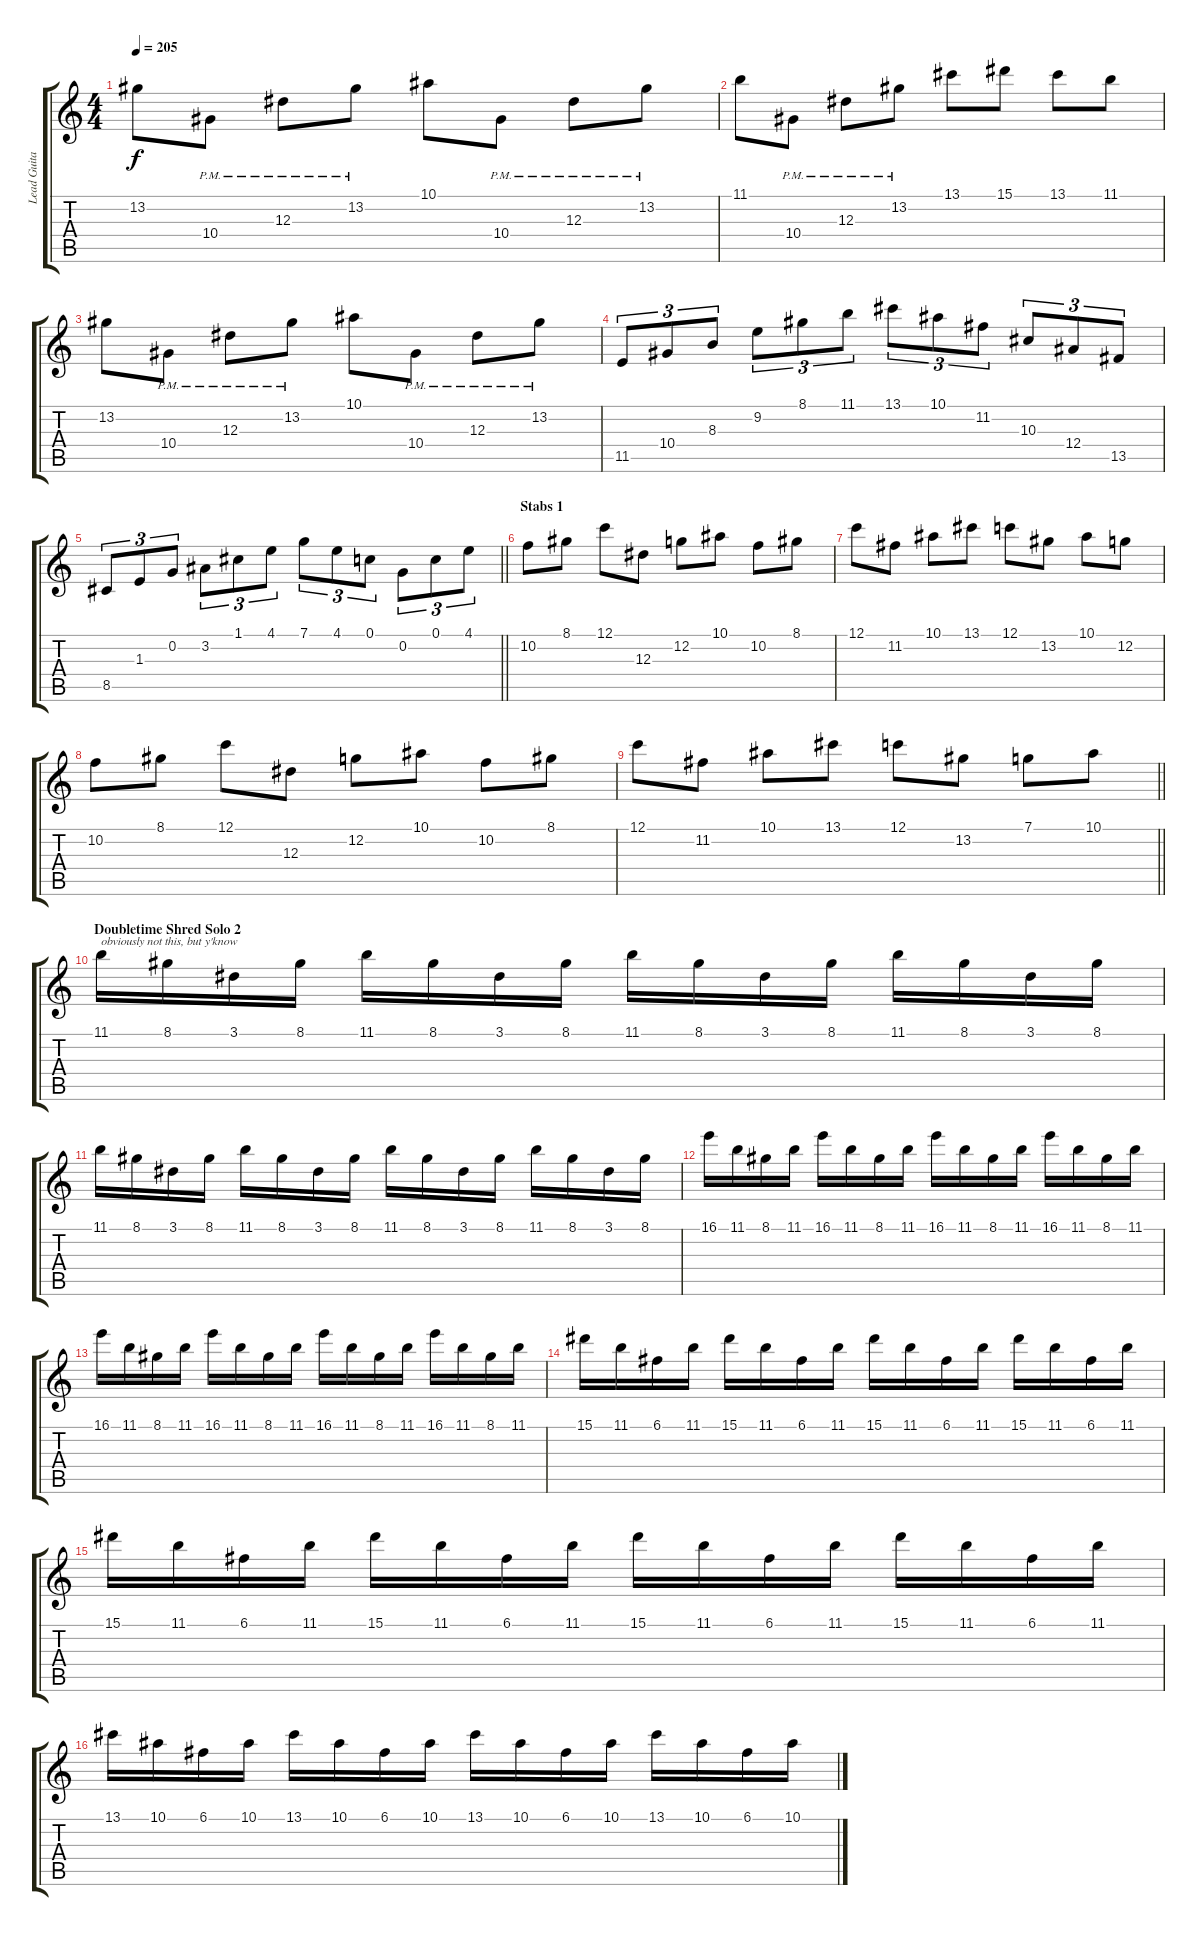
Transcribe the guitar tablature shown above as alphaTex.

\track ("Lead Guitar" "Lead Guita") {instrument distortionguitar}
\staff {score tabs}
\tuning (C4 G3 Eb3 Bb2 F2 C2) {hide}
\ts (4 4)
\tempo 205
\clef g2
\ks c
13.2.8{dy f} 10.4{pm}.8 12.3{pm}.8 13.2{pm}.8 10.1.8 10.4{pm}.8 12.3{pm}.8 13.2{pm}.8 |
11.1.8 10.4{pm}.8 12.3{pm}.8 13.2{pm}.8 13.1.8 15.1.8 13.1.8 11.1.8 |
13.2.8 10.4{pm}.8 12.3{pm}.8 13.2{pm}.8 10.1.8 10.4{pm}.8 12.3{pm}.8 13.2{pm}.8 |
11.5.8{tu (3 2)} 10.4.8{tu (3 2)} 8.3.8{tu (3 2)} 9.2.8{tu (3 2)} 8.1.8{tu (3 2)} 11.1.8{tu (3 2)} 13.1.8{tu (3 2)} 10.1.8{tu (3 2)} 11.2.8{tu (3 2)} 10.3.8{tu (3 2)} 12.4.8{tu (3 2)} 13.5.8{tu (3 2)} |
\barLineRight lightlight
8.5.8{tu (3 2)} 1.3.8{tu (3 2)} 0.2.8{tu (3 2)} 3.2.8{tu (3 2)} 1.1.8{tu (3 2)} 4.1.8{tu (3 2)} 7.1.8{tu (3 2)} 4.1.8{tu (3 2)} 0.1.8{tu (3 2)} 0.2.8{tu (3 2)} 0.1.8{tu (3 2)} 4.1.8{tu (3 2)} |
\section ("" "Stabs 1")
10.2.8 8.1.8 12.1.8 12.3.8 12.2.8 10.1.8 10.2.8 8.1.8 |
12.1.8 11.2.8 10.1.8 13.1.8 12.1.8 13.2.8 10.1.8 12.2.8 |
10.2.8 8.1.8 12.1.8 12.3.8 12.2.8 10.1.8 10.2.8 8.1.8 |
\barLineRight lightlight
12.1.8 11.2.8 10.1.8 13.1.8 12.1.8 13.2.8 7.1.8 10.1.8 |
\section ("" "Doubletime Shred Solo 2")
11.1.16{txt "obviously not this, but y'know"} 8.1.16 3.1.16 8.1.16 11.1.16 8.1.16 3.1.16 8.1.16 11.1.16 8.1.16 3.1.16 8.1.16 11.1.16 8.1.16 3.1.16 8.1.16 |
11.1.16 8.1.16 3.1.16 8.1.16 11.1.16 8.1.16 3.1.16 8.1.16 11.1.16 8.1.16 3.1.16 8.1.16 11.1.16 8.1.16 3.1.16 8.1.16 |
16.1.16 11.1.16 8.1.16 11.1.16 16.1.16 11.1.16 8.1.16 11.1.16 16.1.16 11.1.16 8.1.16 11.1.16 16.1.16 11.1.16 8.1.16 11.1.16 |
16.1.16 11.1.16 8.1.16 11.1.16 16.1.16 11.1.16 8.1.16 11.1.16 16.1.16 11.1.16 8.1.16 11.1.16 16.1.16 11.1.16 8.1.16 11.1.16 |
15.1.16 11.1.16 6.1.16 11.1.16 15.1.16 11.1.16 6.1.16 11.1.16 15.1.16 11.1.16 6.1.16 11.1.16 15.1.16 11.1.16 6.1.16 11.1.16 |
15.1.16 11.1.16 6.1.16 11.1.16 15.1.16 11.1.16 6.1.16 11.1.16 15.1.16 11.1.16 6.1.16 11.1.16 15.1.16 11.1.16 6.1.16 11.1.16 |
13.1.16 10.1.16 6.1.16 10.1.16 13.1.16 10.1.16 6.1.16 10.1.16 13.1.16 10.1.16 6.1.16 10.1.16 13.1.16 10.1.16 6.1.16 10.1.16
